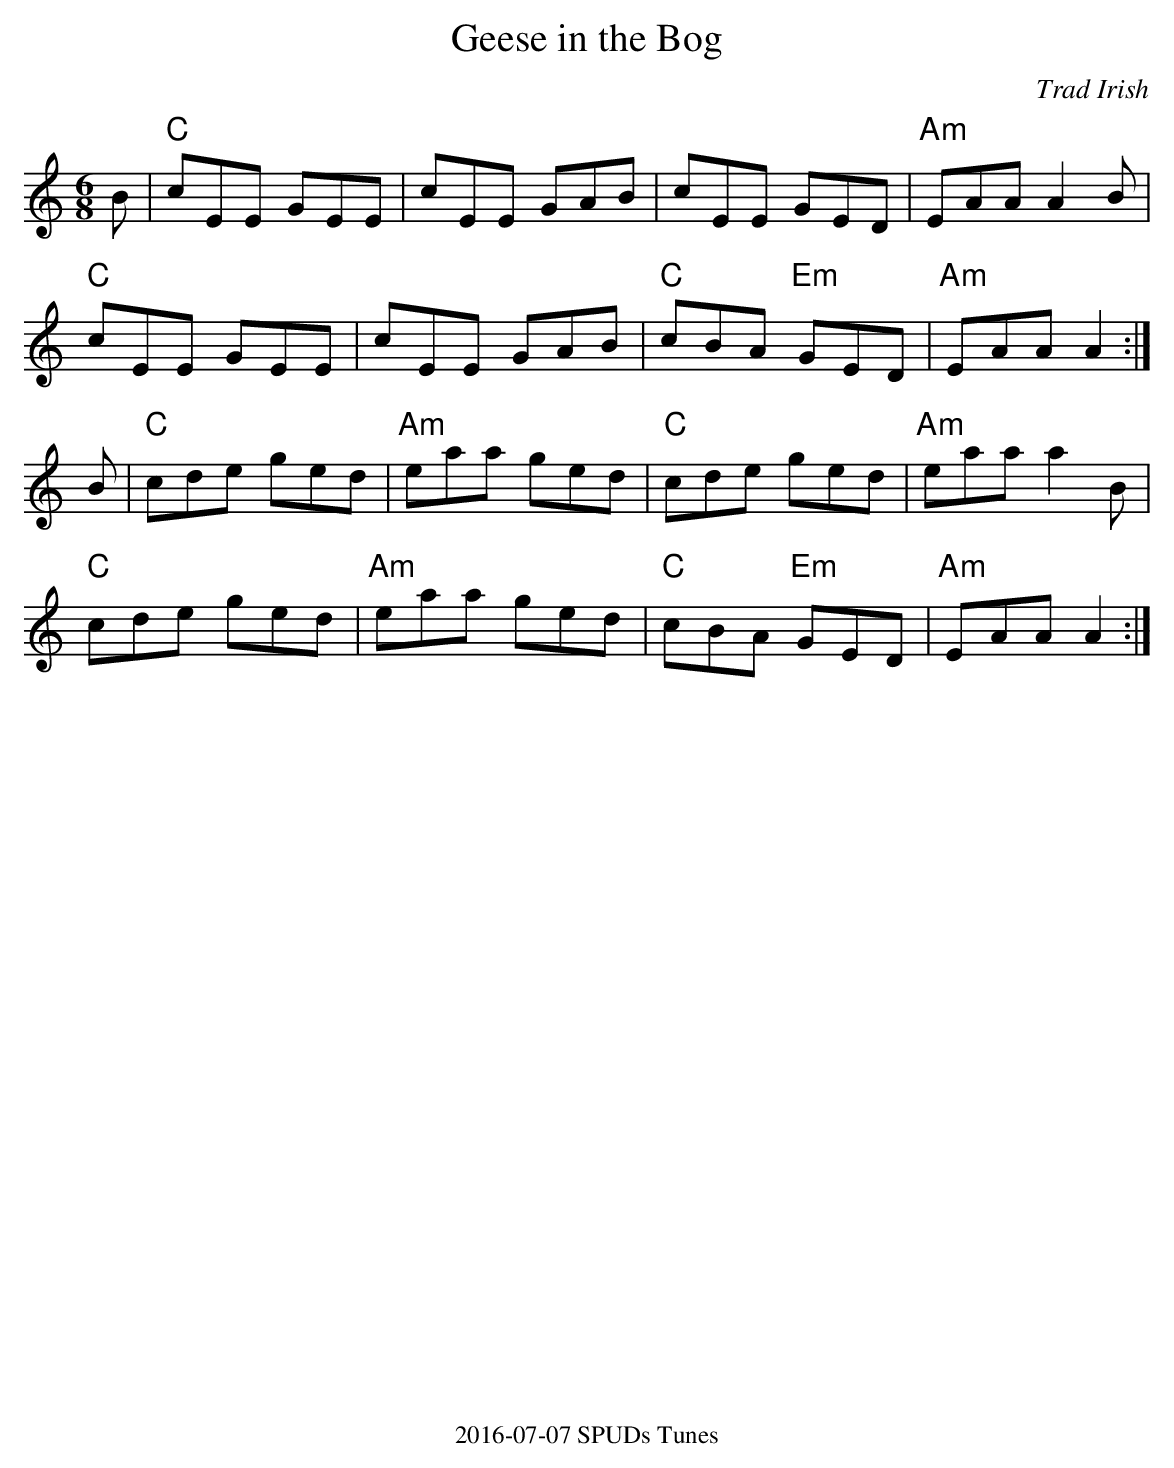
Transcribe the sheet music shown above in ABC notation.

X:1
T:Geese in the Bog
M:6/8
C:Trad Irish
K:Am
B|"C"cEE GEE|cEE GAB|cEE GED|"Am"EAA A2 B|
"C"cEE GEE|cEE GAB|"C"cBA "Em"GED|"Am"EAA A2:|
B|"C"cde ged|"Am"eaa ged|"C"cde ged|"Am"eaa a2 B|
"C"cde ged|"Am"eaa ged|"C"cBA "Em"GED|"Am"EAA A2:|
